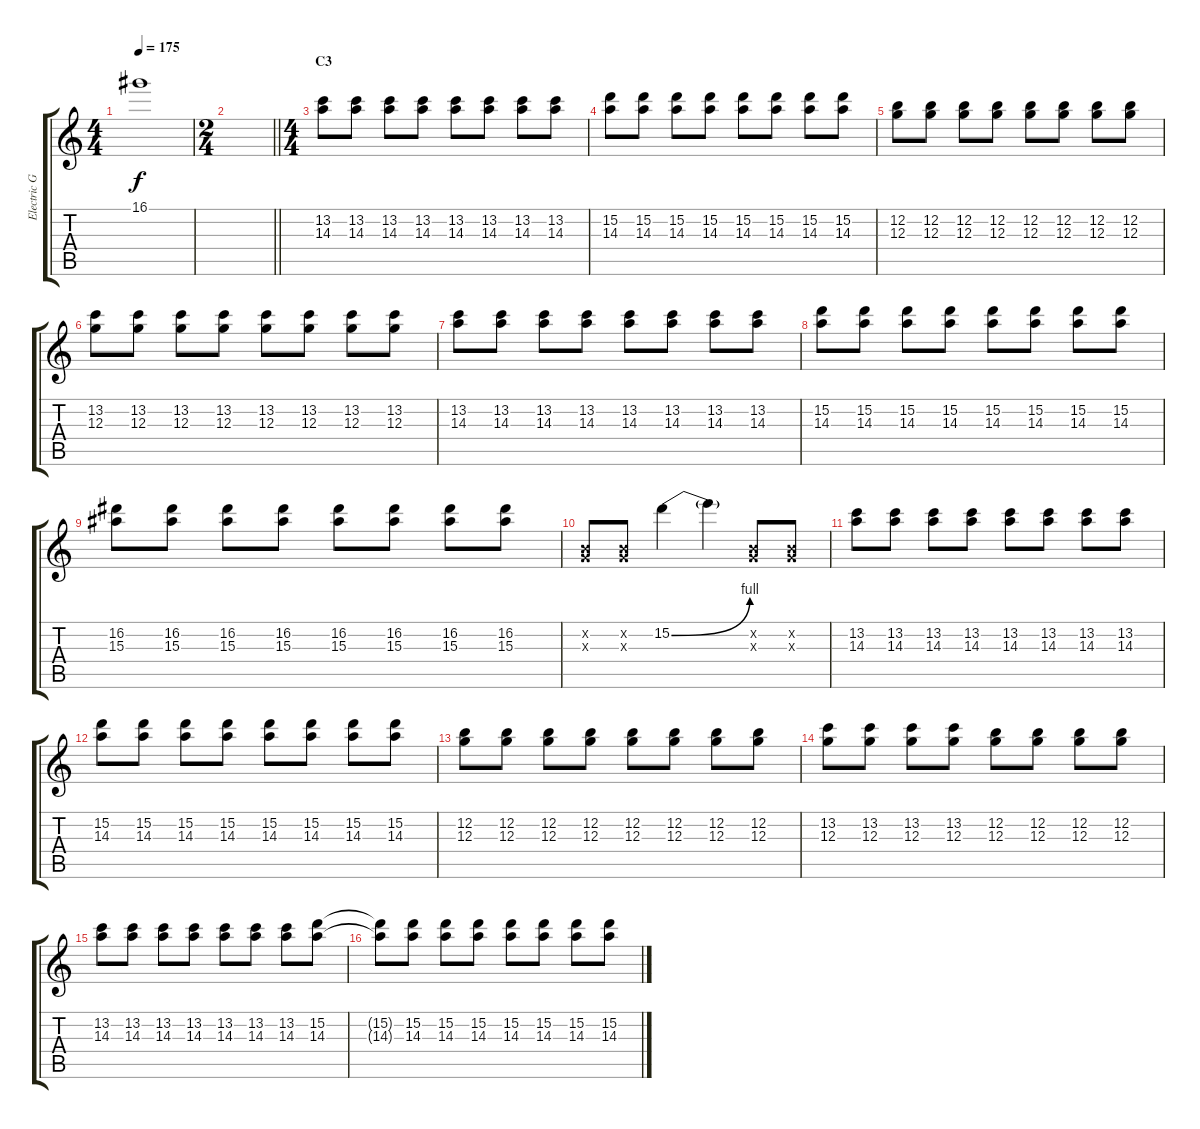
\track ("Electric Guitar III" "Electric G") {instrument distortionguitar}
\staff {score tabs}
\tuning (E4 B3 G3 D3 A2 E2) {hide}
\ts (4 4)
\tempo 175
\clef g2
\ks c
16.1.1{dy f} |
\ts (2 4)
\barLineRight lightlight
|
\ts (4 4)
\section ("" "C3")
(13.2 14.3).8{volume 11} (13.2 14.3).8 (13.2 14.3).8 (13.2 14.3).8 (13.2 14.3).8 (13.2 14.3).8 (13.2 14.3).8 (13.2 14.3).8 |
(15.2 14.3).8 (15.2 14.3).8 (15.2 14.3).8 (15.2 14.3).8 (15.2 14.3).8 (15.2 14.3).8 (15.2 14.3).8 (15.2 14.3).8 |
(12.2 12.3).8 (12.2 12.3).8 (12.2 12.3).8 (12.2 12.3).8 (12.2 12.3).8 (12.2 12.3).8 (12.2 12.3).8 (12.2 12.3).8 |
(13.2 12.3).8 (13.2 12.3).8 (13.2 12.3).8 (13.2 12.3).8 (13.2 12.3).8 (13.2 12.3).8 (13.2 12.3).8 (13.2 12.3).8 |
(13.2 14.3).8 (13.2 14.3).8 (13.2 14.3).8 (13.2 14.3).8 (13.2 14.3).8 (13.2 14.3).8 (13.2 14.3).8 (13.2 14.3).8 |
(15.2 14.3).8 (15.2 14.3).8 (15.2 14.3).8 (15.2 14.3).8 (15.2 14.3).8 (15.2 14.3).8 (15.2 14.3).8 (15.2 14.3).8 |
(16.2 15.3).8 (16.2 15.3).8 (16.2 15.3).8 (16.2 15.3).8 (16.2 15.3).8 (16.2 15.3).8 (16.2 15.3).8 (16.2 15.3).8 |
(0.2{x} 0.3{x}).8 (0.2{x} 0.3{x}).8 15.2{be (bend 0 0 60 4)}.4 15.2{t}.4 (0.2{x} 0.3{x}).8 (0.2{x} 0.3{x}).8 |
(13.2 14.3).8 (13.2 14.3).8 (13.2 14.3).8 (13.2 14.3).8 (13.2 14.3).8 (13.2 14.3).8 (13.2 14.3).8 (13.2 14.3).8 |
(15.2 14.3).8 (15.2 14.3).8 (15.2 14.3).8 (15.2 14.3).8 (15.2 14.3).8 (15.2 14.3).8 (15.2 14.3).8 (15.2 14.3).8 |
(12.2 12.3).8 (12.2 12.3).8 (12.2 12.3).8 (12.2 12.3).8 (12.2 12.3).8 (12.2 12.3).8 (12.2 12.3).8 (12.2 12.3).8 |
(13.2 12.3).8 (13.2 12.3).8 (13.2 12.3).8 (13.2 12.3).8 (12.2 12.3).8 (12.2 12.3).8 (12.2 12.3).8 (12.2 12.3).8 |
(13.2 14.3).8 (13.2 14.3).8 (13.2 14.3).8 (13.2 14.3).8 (13.2 14.3).8 (13.2 14.3).8 (13.2 14.3).8 (15.2 14.3).8 |
(15.2{t} 14.3{t}).8 (15.2 14.3).8 (15.2 14.3).8 (15.2 14.3).8 (15.2 14.3).8 (15.2 14.3).8 (15.2 14.3).8 (15.2 14.3).8
